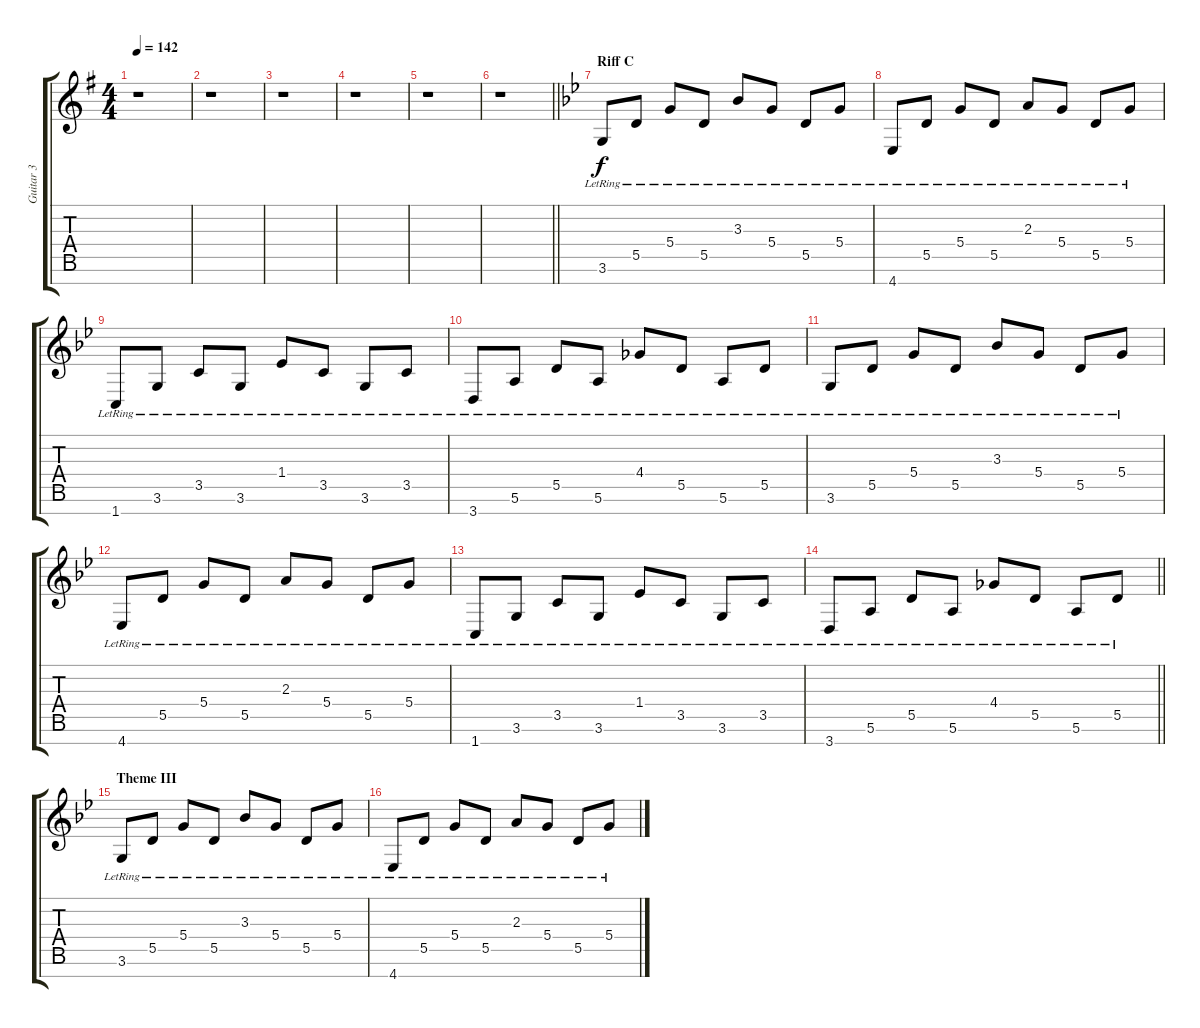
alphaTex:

\track ("Guitar 3" "Guitar 3") {instrument electricguitarjazz}
\staff {score tabs}
\tuning (E4 B3 G3 D3 A2 E2 B1) {hide}
\ts (4 4)
\tempo 142
\clef g2
\ks eminor
r.1{dy f} |
r.1 |
r.1 |
r.1 |
r.1 |
\barLineRight lightlight
r.1 |
\section ("" "Riff C")
\ks gminor
3.6{lr}.8 5.5{lr}.8 5.4{lr}.8 5.5{lr}.8 3.3{lr}.8 5.4{lr}.8 5.5{lr}.8 5.4{lr}.8 |
4.7{lr}.8 5.5{lr}.8 5.4{lr}.8 5.5{lr}.8 2.3{lr}.8 5.4{lr}.8 5.5{lr}.8 5.4{lr}.8 |
1.7{lr}.8 3.6{lr}.8 3.5{lr}.8 3.6{lr}.8 1.4{lr}.8 3.5{lr}.8 3.6{lr}.8 3.5{lr}.8 |
3.7{lr}.8 5.6{lr}.8 5.5{lr}.8 5.6{lr}.8 4.4{lr}.8 5.5{lr}.8 5.6{lr}.8 5.5{lr}.8 |
3.6{lr}.8 5.5{lr}.8 5.4{lr}.8 5.5{lr}.8 3.3{lr}.8 5.4{lr}.8 5.5{lr}.8 5.4{lr}.8 |
4.7{lr}.8 5.5{lr}.8 5.4{lr}.8 5.5{lr}.8 2.3{lr}.8 5.4{lr}.8 5.5{lr}.8 5.4{lr}.8 |
1.7{lr}.8 3.6{lr}.8 3.5{lr}.8 3.6{lr}.8 1.4{lr}.8 3.5{lr}.8 3.6{lr}.8 3.5{lr}.8 |
\barLineRight lightlight
3.7{lr}.8 5.6{lr}.8 5.5{lr}.8 5.6{lr}.8 4.4{lr}.8 5.5{lr}.8 5.6{lr}.8 5.5{lr}.8 |
\section ("" "Theme III")
3.6{lr}.8 5.5{lr}.8 5.4{lr}.8 5.5{lr}.8 3.3{lr}.8 5.4{lr}.8 5.5{lr}.8 5.4{lr}.8 |
4.7{lr}.8 5.5{lr}.8 5.4{lr}.8 5.5{lr}.8 2.3{lr}.8 5.4{lr}.8 5.5{lr}.8 5.4{lr}.8
